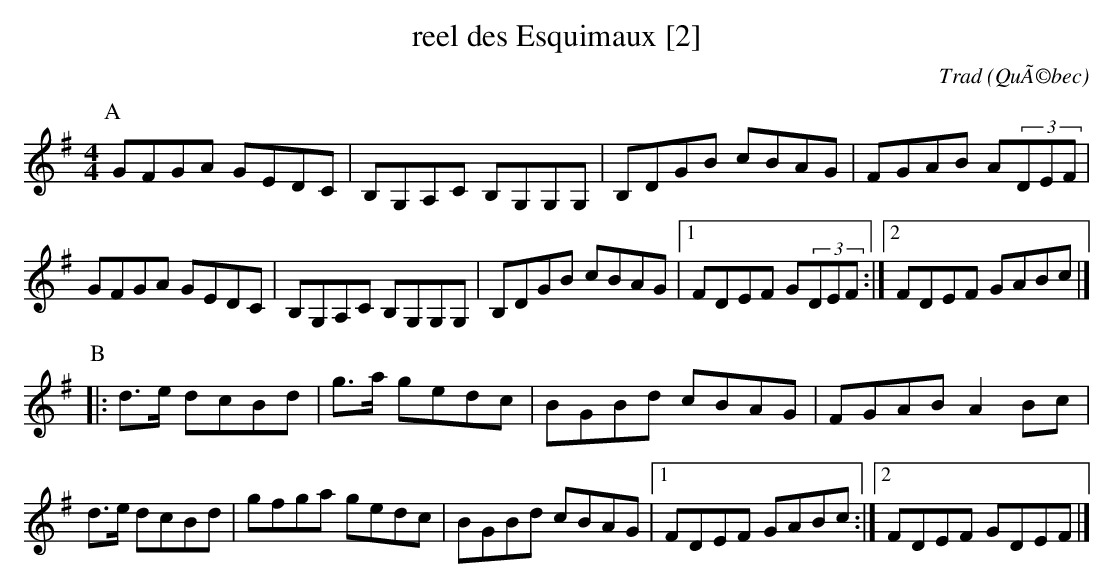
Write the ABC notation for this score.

X:1
T:reel des Esquimaux [2]
C:Trad
O:QuÃ©bec
M:4/4
L:1/8
K:Gmaj
P:A
GFGA GEDC | B,G,A,C B,G,G,G, | B,DGB cBAG | FGAB A(3DEF |
GFGA GEDC | B,G,A,C B,G,G,G, | B,DGB cBAG |1 FDEF G(3DEF :|2 FDEF GABc |]
P:B
|:d>e dcBd | g>a gedc | BGBd cBAG | FGAB A2Bc |
d>e dcBd | gfga gedc | BGBd cBAG |1 FDEF GABc :|2 FDEF GDEF |]
